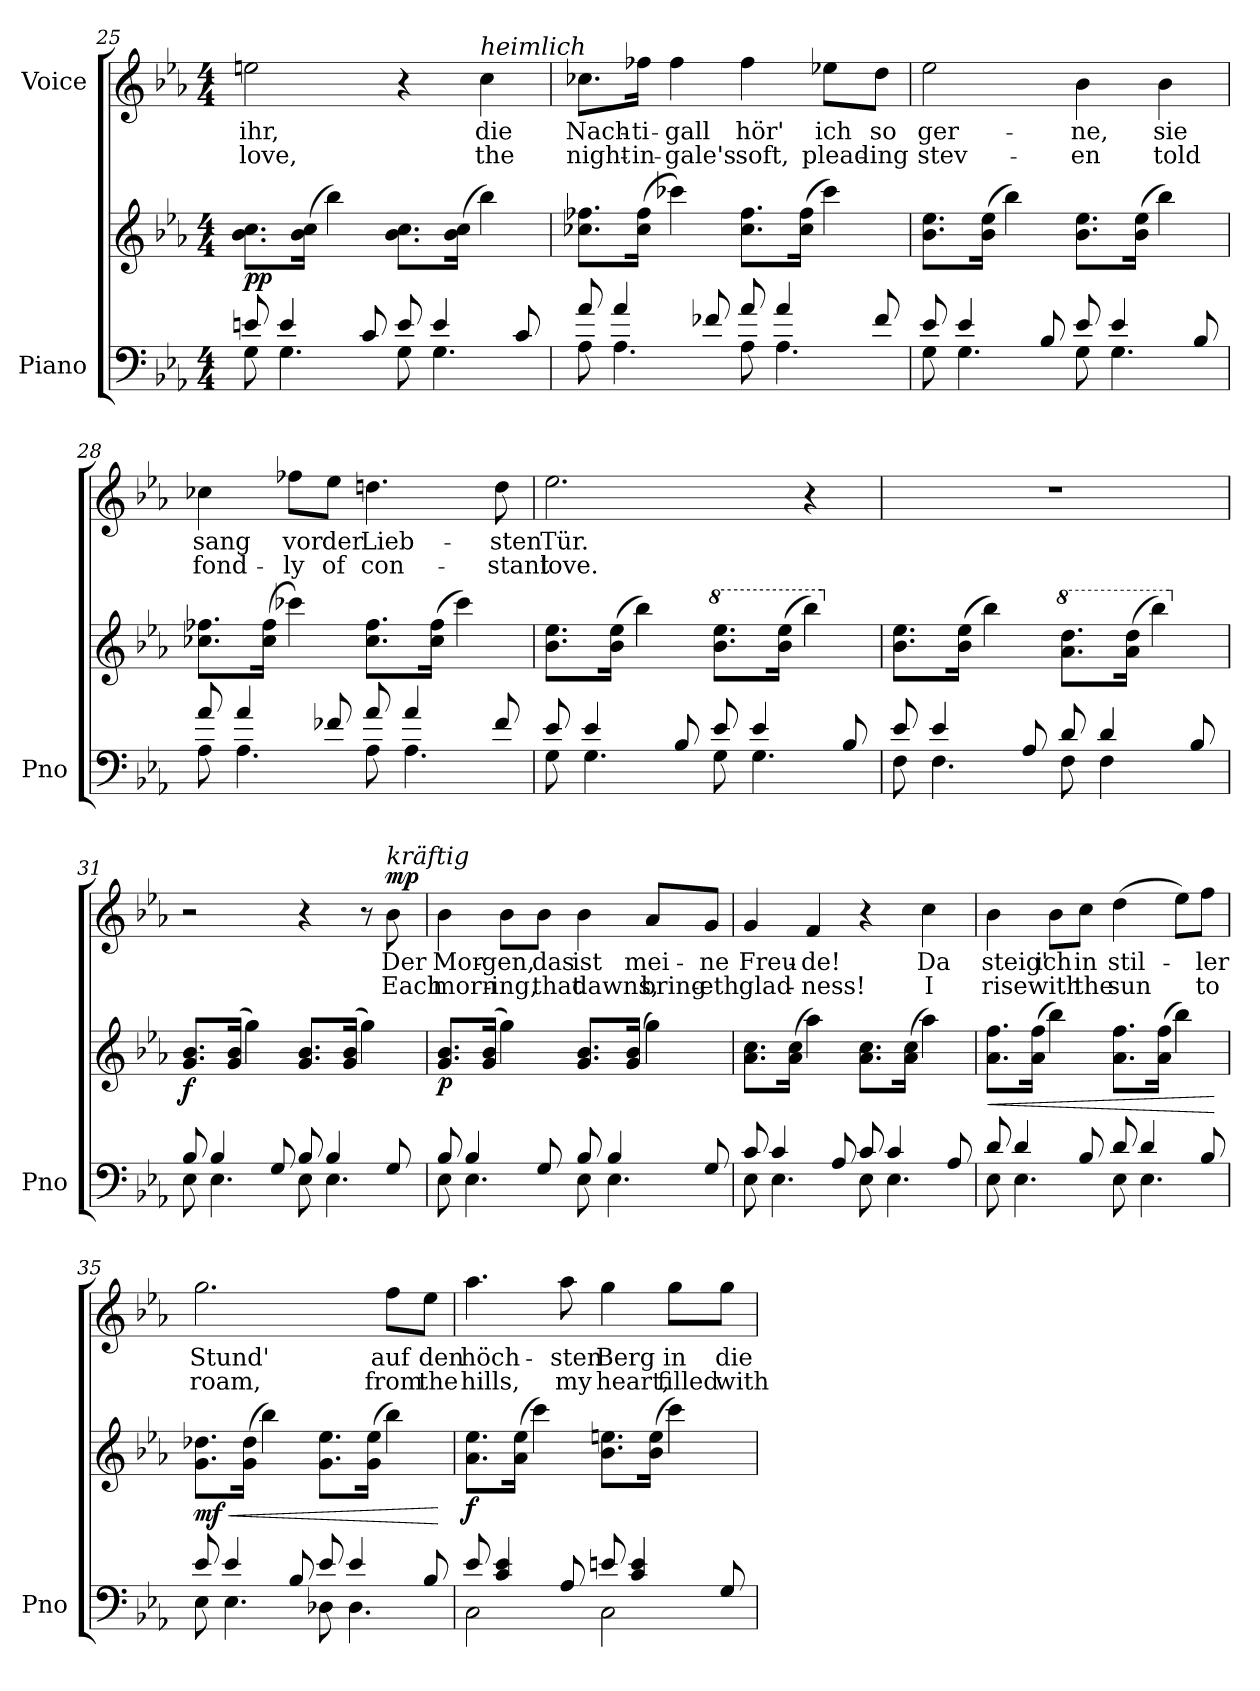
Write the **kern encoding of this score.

**kern	**kern	**dynam	**kern	**text	**text	**dynam
*part2	*part2	*part2	*part1	*part1	*part1	*part1
*staff3	*staff2	*staff2/3	*staff1	*staff1	*staff1	*staff1
*I"Piano	*	*	*I"Voice	*	*	*
*I'Pno	*	*	*	*	*	*
!!LO:LB:g=z
*clefF4	*clefG2	*	*clefG2	*	*	*
*k[b-e-a-]	*k[b-e-a-]	*	*k[b-e-a-]	*	*	*
*M4/4	*M4/4	*	*M4/4	*	*	*
=25	=25	=25	=25	=25	=25	=25
*^	*	*	*	*	*	*
!	!	!	!LO:DY:b	!	!LO:LY:b	!LO:LY:b	!
8en/	8G\	8.b-\ 8.cc\L	pp	2een\	ihr,	love,	.
4e/	4.G\	.	.	.	.	.	.
.	.	(>16b-\ 16cc\Jk	.	.	.	.	.
.	.	4bb-\)	.	.	.	.	.
8c/	.	.	.	.	.	.	.
8e/	8G\	8.b-\ 8.cc\L	.	4r	.	.	.
4e/	4.G\	.	.	.	.	.	.
.	.	(>16b-\ 16cc\Jk	.	.	.	.	.
!	!	!	!	!LO:TX:a:i:t=heimlich	!	!	!
!	!	!	!	!	!LO:LY:b	!LO:LY:b	!
.	.	4bb-\)	.	4cc\	die	the	.
8c/	.	.	.	.	.	.	.
=26	=26	=26	=26	=26	=26	=26	=26
!	!	!	!	!	!LO:LY:b	!LO:LY:b	!
8a-/	8A-\	8.cc-X\ 8.ff-X\L	.	8.cc-X\L	Nach-	night-	.
4a-/	4.A-\	.	.	.	.	.	.
!	!	!	!	!	!LO:LY:b	!LO:LY:b	!
.	.	(>16cc-\ 16ff-\Jk	.	16ff-X\Jk	-ti-	-in-	.
!	!	!	!	!	!LO:LY:b	!LO:LY:b	!
.	.	4ccc-X\)	.	4ff-\	-gall	-gale's	.
8f-X/	.	.	.	.	.	.	.
!	!	!	!	!	!LO:LY:b	!LO:LY:b	!
8a-/	8A-\	8.cc-\ 8.ff-\L	.	4ff-\	hör'	soft,	.
4a-/	4.A-\	.	.	.	.	.	.
.	.	(>16cc-\ 16ff-\Jk	.	.	.	.	.
!	!	!	!	!	!LO:LY:b	!LO:LY:b	!
.	.	4ccc-\)	.	8ee-X\L	ich	plead-	.
!	!	!	!	!	!LO:LY:b	!LO:LY:b	!
8f-/	.	.	.	8dd\J	so	-ing	.
=27	=27	=27	=27	=27	=27	=27	=27
!	!	!	!	!	!LO:LY:b	!LO:LY:b	!
8e-/	8G\	8.b-\ 8.ee-\L	.	2ee-\	ger-	stev-	.
4e-/	4.G\	.	.	.	.	.	.
.	.	(>16b-\ 16ee-\Jk	.	.	.	.	.
.	.	4bb-\)	.	.	.	.	.
8B-/	.	.	.	.	.	.	.
!	!	!	!	!	!LO:LY:b	!LO:LY:b	!
8e-/	8G\	8.b-\ 8.ee-\L	.	4b-\	-ne,	-en	.
4e-/	4.G\	.	.	.	.	.	.
.	.	(>16b-\ 16ee-\Jk	.	.	.	.	.
!	!	!	!	!	!LO:LY:b	!LO:LY:b	!
.	.	4bb-\)	.	4b-\	sie	told	.
8B-/	.	.	.	.	.	.	.
!!LO:LB:g=z
=28	=28	=28	=28	=28	=28	=28	=28
!	!	!	!	!	!LO:LY:b	!LO:LY:b	!
8a-/	8A-\	8.cc-X\ 8.ff-X\L	.	4cc-X\	sang	fond-	.
4a-/	4.A-\	.	.	.	.	.	.
.	.	(>16cc-\ 16ff-\Jk	.	.	.	.	.
!	!	!	!	!	!LO:LY:b	!LO:LY:b	!
.	.	4ccc-X\)	.	8ff-X\L	vor	-ly	.
!	!	!	!	!	!LO:LY:b	!LO:LY:b	!
8f-X/	.	.	.	8ee-\J	der	of	.
!	!	!	!	!	!LO:LY:b	!LO:LY:b	!
8a-/	8A-\	8.cc-\ 8.ff-\L	.	4.ddn\	Lieb-	con-	.
4a-/	4.A-\	.	.	.	.	.	.
.	.	(>16cc-\ 16ff-\Jk	.	.	.	.	.
.	.	4ccc-\)	.	.	.	.	.
!	!	!	!	!	!LO:LY:b	!LO:LY:b	!
8f-/	.	.	.	8dd\	-sten	-stant	.
=29	=29	=29	=29	=29	=29	=29	=29
!	!	!	!	!	!LO:LY:b	!LO:LY:b	!
8e-/	8G\	8.b-\ 8.ee-\L	.	2.ee-\	Tür.	love.	.
4e-/	4.G\	.	.	.	.	.	.
.	.	(>16b-\ 16ee-\Jk	.	.	.	.	.
.	.	4bb-\)	.	.	.	.	.
8B-/	.	.	.	.	.	.	.
*	*	*8va	*	*	*	*	*
8e-/	8G\	8.bb-\ 8.eee-\L	.	.	.	.	.
4e-/	4.G\	.	.	.	.	.	.
.	.	(>16bb-\ 16eee-\Jk	.	.	.	.	.
.	.	4bbb-\)	.	4r	.	.	.
8B-/	.	.	.	.	.	.	.
=30	=30	=30	=30	=30	=30	=30	=30
*	*	*X8va	*	*	*	*	*
8e-/	8F\	8.b-\ 8.ee-\L	.	1r	.	.	.
4e-/	4.F\	.	.	.	.	.	.
.	.	(>16b-\ 16ee-\Jk	.	.	.	.	.
.	.	4bb-\)	.	.	.	.	.
8A-/	.	.	.	.	.	.	.
*	*	*8va	*	*	*	*	*
8d/	8F\	8.aa-\ 8.ddd\L	.	.	.	.	.
4d/	4F\	.	.	.	.	.	.
.	.	(>16aa-\ 16ddd\Jk	.	.	.	.	.
.	.	4bbb-\)	.	.	.	.	.
8B-/	8ryy	.	.	.	.	.	.
!!LO:PB:g=z
=31	=31	=31	=31	=31	=31	=31	=31
*	*	*X8va	*	*	*	*	*
!	!	!	!LO:DY:b	!	!	!	!
8B-/	8E-\	8.g/ 8.b-/L	f	2r	.	.	.
4B-/	4.E-\	.	.	.	.	.	.
.	.	(>16g/ 16b-/Jk	.	.	.	.	.
.	.	4gg\)	.	.	.	.	.
8G/	.	.	.	.	.	.	.
8B-/	8E-\	8.g/ 8.b-/L	.	4r	.	.	.
4B-/	4.E-\	.	.	.	.	.	.
.	.	(>16g/ 16b-/Jk	.	.	.	.	.
.	.	4gg\)	.	8r	.	.	.
!	!	!	!	!LO:TX:a:i:t=kräftig	!	!	!
!	!	!	!	!	!LO:LY:b	!LO:LY:b	!LO:DY:a
8G/	.	.	.	8b-\	Der	Each	mp
=32	=32	=32	=32	=32	=32	=32	=32
!	!	!	!LO:DY:b	!	!LO:LY:b	!LO:LY:b	!
8B-/	8E-\	8.g/ 8.b-/L	p	4b-\	Mor-	morn-	.
4B-/	4.E-\	.	.	.	.	.	.
.	.	(>16g/ 16b-/Jk	.	.	.	.	.
!	!	!	!	!	!LO:LY:b	!LO:LY:b	!
.	.	4gg\)	.	8b-\L	-gen,	-ing,	.
!	!	!	!	!	!LO:LY:b	!LO:LY:b	!
8G/	.	.	.	8b-\J	das	that	.
!	!	!	!	!	!LO:LY:b	!LO:LY:b	!
8B-/	8E-\	8.g/ 8.b-/L	.	4b-\	ist	dawns,	.
4B-/	4.E-\	.	.	.	.	.	.
.	.	(>16g/ 16b-/Jk	.	.	.	.	.
!	!	!	!	!	!LO:LY:b	!LO:LY:b	!
.	.	4gg\)	.	8a-/L	mei-	bring-	.
!	!	!	!	!	!LO:LY:b	!LO:LY:b	!
8G/	.	.	.	8g/J	-ne	-eth	.
=33	=33	=33	=33	=33	=33	=33	=33
!	!	!	!	!	!LO:LY:b	!LO:LY:b	!
8c/	8E-\	8.a-\ 8.cc\L	.	4g/	Freu-	glad-	.
4c/	4.E-\	.	.	.	.	.	.
.	.	(>16a-\ 16cc\Jk	.	.	.	.	.
!	!	!	!	!	!LO:LY:b	!LO:LY:b	!
.	.	4aa-\)	.	4f/	-de!	-ness!	.
8A-/	.	.	.	.	.	.	.
8c/	8E-\	8.a-\ 8.cc\L	.	4r	.	.	.
4c/	4.E-\	.	.	.	.	.	.
.	.	(>16a-\ 16cc\Jk	.	.	.	.	.
!	!	!	!	!	!LO:LY:b	!LO:LY:b	!
.	.	4aa-\)	.	4cc\	Da	I	.
8A-/	.	.	.	.	.	.	.
!!LO:PB:g=z
=34	=34	=34	=34	=34	=34	=34	=34
!	!	!	!LO:HP:b	!	!LO:LY:b	!LO:LY:b	!
8d/	8E-\	8.a-\ 8.ff\L	<	4b-\	steig'	rise	.
4d/	4.E-\	.	.	.	.	.	.
.	.	(>16a-\ 16ff\Jk	.	.	.	.	.
!	!	!	!	!	!LO:LY:b	!LO:LY:b	!
.	.	4bb-\)	.	8b-\L	ich	with	.
!	!	!	!	!	!LO:LY:b	!LO:LY:b	!
8B-/	.	.	.	8cc\J	in	the	.
!	!	!	!	!	!LO:LY:b	!LO:LY:b	!
8d/	8E-\	8.a-\ 8.ff\L	.	(>4dd\	stil-	sun	.
4d/	4.E-\	.	.	.	.	.	.
.	.	(>16a-\ 16ff\Jk	.	.	.	.	.
.	.	4bb-\)	.	8ee-\L)	.	.	.
!	!	!	!	!	!LO:LY:b	!LO:LY:b	!
8B-/	.	.	.	8ff\J	-ler	to	.
*v	*v	*	*	*	*	*	*
.	.	[	.	.	.	.
=35	=35	=35	=35	=35	=35	=35
*^	*	*	*	*	*	*
!	!	!	!LO:HP:b	!	!LO:LY:b	!LO:LY:b	!
!	!	!	!LO:DY:n=1:b	!	!	!	!
8e-/	8E-\	8.g\ 8.dd-X\L	< mf	2.gg\	Stund'	roam,	.
4e-/	4.E-\	.	.	.	.	.	.
.	.	(>16g\ 16dd-\Jk	.	.	.	.	.
.	.	4bb-\)	.	.	.	.	.
8B-/	.	.	.	.	.	.	.
8e-/	8D-X\	8.g\ 8.ee-\L	.	.	.	.	.
4e-/	4.D-\	.	.	.	.	.	.
.	.	(>16g\ 16ee-\Jk	.	.	.	.	.
!	!	!	!	!	!LO:LY:b	!LO:LY:b	!
.	.	4bb-\)	.	8ff\L	auf	from	.
!	!	!	!	!	!LO:LY:b	!LO:LY:b	!
8B-/	.	.	.	8ee-\J	den	the	.
*v	*v	*	*	*	*	*	*
.	.	[	.	.	.	.
=36	=36	=36	=36	=36	=36	=36
*^	*	*	*	*	*	*
!	!	!	!LO:DY:b	!	!LO:LY:b	!LO:LY:b	!
8e-/	2C\	8.a-\ 8.ee-\L	f	4.aa-\	höch-	hills,	.
4c/ 4e-/	.	.	.	.	.	.	.
.	.	(>16a-\ 16ee-\Jk	.	.	.	.	.
.	.	4ccc\)	.	.	.	.	.
!	!	!	!	!	!LO:LY:b	!LO:LY:b	!
8A-/	.	.	.	8aa-\	-sten	my	.
!	!	!	!	!	!LO:LY:b	!LO:LY:b	!
8en/	2C\	8.b-\ 8.een\L	.	4gg\	Berg	heart,	.
4c/ 4e/	.	.	.	.	.	.	.
.	.	(>16b-\ 16ee\Jk	.	.	.	.	.
!	!	!	!	!	!LO:LY:b	!LO:LY:b	!
.	.	4ccc\)	.	8gg\L	in	filled	.
!	!	!	!	!	!LO:LY:b	!LO:LY:b	!
8G/	.	.	.	8gg\J	die	with	.
*v	*v	*	*	*	*	*	*
=	=	=	=	=	=	=
*-	*-	*-	*-	*-	*-	*-
